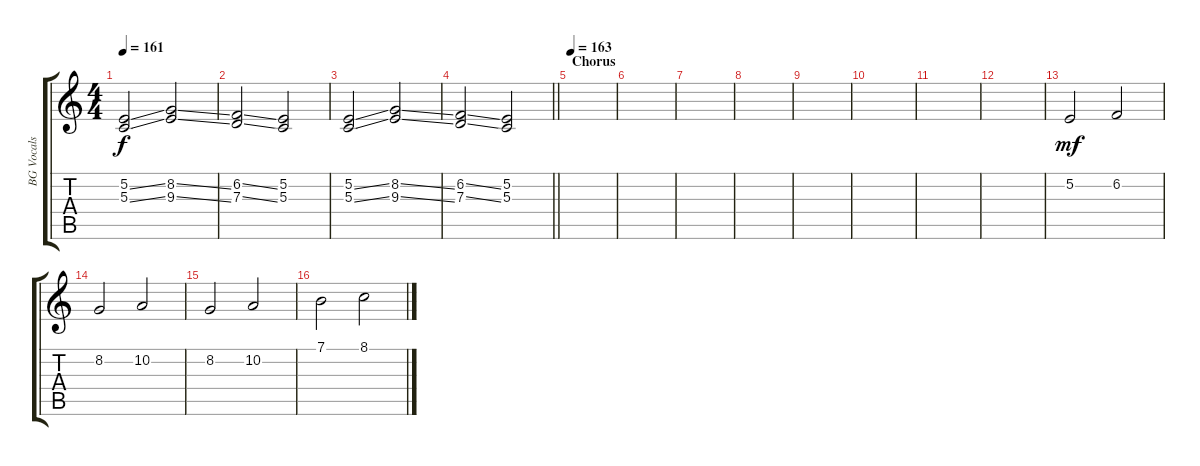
\track ("BG Vocals" "BG Vocals") {instrument lead6voice}
\staff {score tabs}
\tuning (E4 B3 G3 D3 A2 E2) {hide}
\ts (4 4)
\tempo 161
\clef g2
\ks c
(5.2{ss} 5.3{ss}).2{dy f} (8.2{ss} 9.3{ss}).2 |
(6.2{ss} 7.3{ss}).2 (5.2 5.3).2 |
(5.2{ss} 5.3{ss}).2 (8.2{ss} 9.3{ss}).2 |
\barLineRight lightlight
(6.2{ss} 7.3{ss}).2 (5.2 5.3).2 |
\section ("" "Chorus")
\tempo 163
|
|
|
|
|
|
|
|
5.2.2{dy mf} 6.2.2 |
8.2.2 10.2.2 |
8.2.2 10.2.2 |
7.1.2 8.1.2
